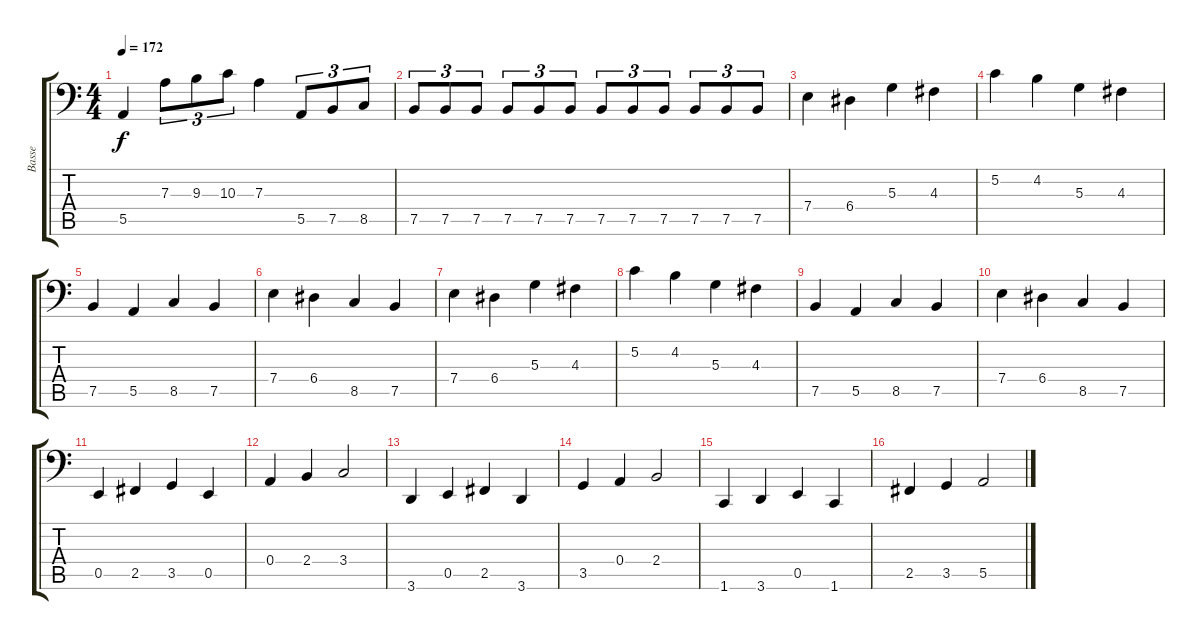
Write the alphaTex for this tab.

\track ("Basse" "Basse") {instrument electricbassfinger}
\staff {score tabs}
\tuning (C3 G2 D2 A1 E1 B0) {hide}
\ts (4 4)
\tempo 172
\clef f4
\ks c
5.5.4{dy f} 7.3.8{tu (3 2)} 9.3.8{tu (3 2)} 10.3.8{tu (3 2)} 7.3.4 5.5.8{tu (3 2)} 7.5.8{tu (3 2)} 8.5.8{tu (3 2)} |
7.5.8{tu (3 2)} 7.5.8{tu (3 2)} 7.5.8{tu (3 2)} 7.5.8{tu (3 2)} 7.5.8{tu (3 2)} 7.5.8{tu (3 2)} 7.5.8{tu (3 2)} 7.5.8{tu (3 2)} 7.5.8{tu (3 2)} 7.5.8{tu (3 2)} 7.5.8{tu (3 2)} 7.5.8{tu (3 2)} |
7.4.4 6.4.4 5.3.4 4.3.4 |
5.2.4 4.2.4 5.3.4 4.3.4 |
7.5.4 5.5.4 8.5.4 7.5.4 |
7.4.4 6.4.4 8.5.4 7.5.4 |
7.4.4 6.4.4 5.3.4 4.3.4 |
5.2.4 4.2.4 5.3.4 4.3.4 |
7.5.4 5.5.4 8.5.4 7.5.4 |
7.4.4 6.4.4 8.5.4 7.5.4 |
0.5.4 2.5.4 3.5.4 0.5.4 |
0.4.4 2.4.4 3.4.2 |
3.6.4 0.5.4 2.5.4 3.6.4 |
3.5.4 0.4.4 2.4.2 |
1.6.4 3.6.4 0.5.4 1.6.4 |
2.5.4 3.5.4 5.5.2
